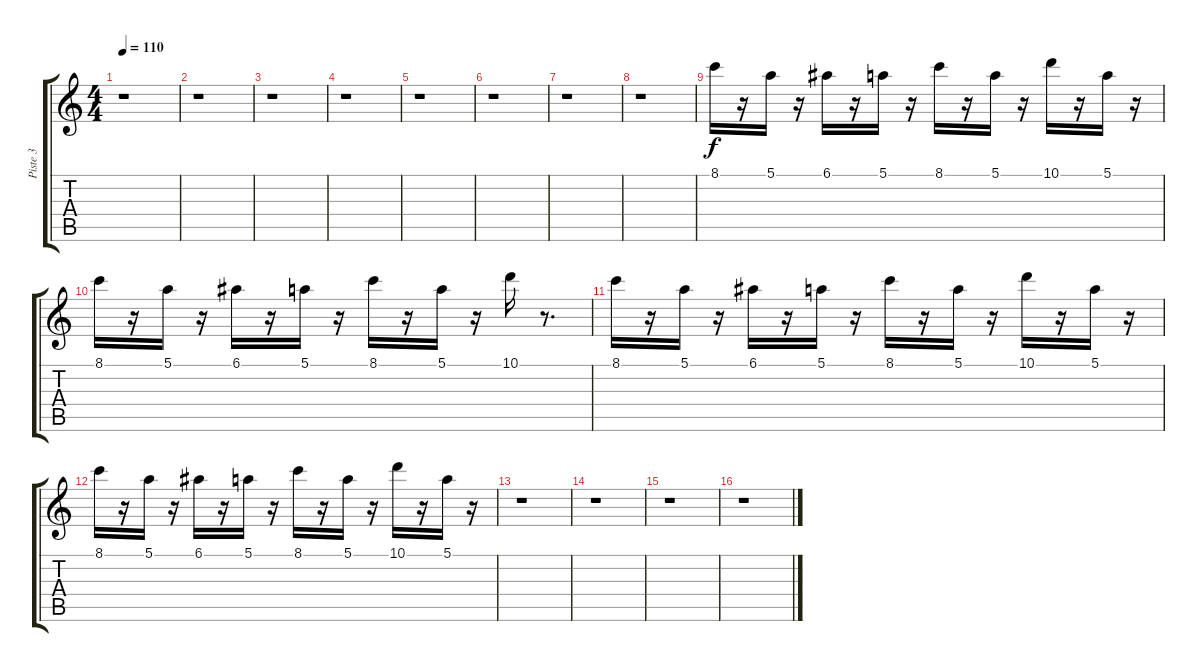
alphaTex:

\track ("Piste 3" "Piste 3") {instrument overdrivenguitar}
\staff {score tabs}
\tuning (E4 B3 G3 D3 A2 D2) {hide}
\ts (4 4)
\tempo 110
\clef g2
\ks c
r.1{dy f} |
r.1 |
r.1 |
r.1 |
r.1 |
r.1 |
r.1 |
r.1 |
8.1.16 r.16 5.1.16 r.16 6.1.16 r.16 5.1.16 r.16 8.1.16 r.16 5.1.16 r.16 10.1.16 r.16 5.1.16 r.16 |
8.1.16 r.16 5.1.16 r.16 6.1.16 r.16 5.1.16 r.16 8.1.16 r.16 5.1.16 r.16 10.1.16 r.8{d} |
8.1.16 r.16 5.1.16 r.16 6.1.16 r.16 5.1.16 r.16 8.1.16 r.16 5.1.16 r.16 10.1.16 r.16 5.1.16 r.16 |
8.1.16 r.16 5.1.16 r.16 6.1.16 r.16 5.1.16 r.16 8.1.16 r.16 5.1.16 r.16 10.1.16 r.16 5.1.16 r.16 |
r.1 |
r.1 |
r.1 |
r.1
